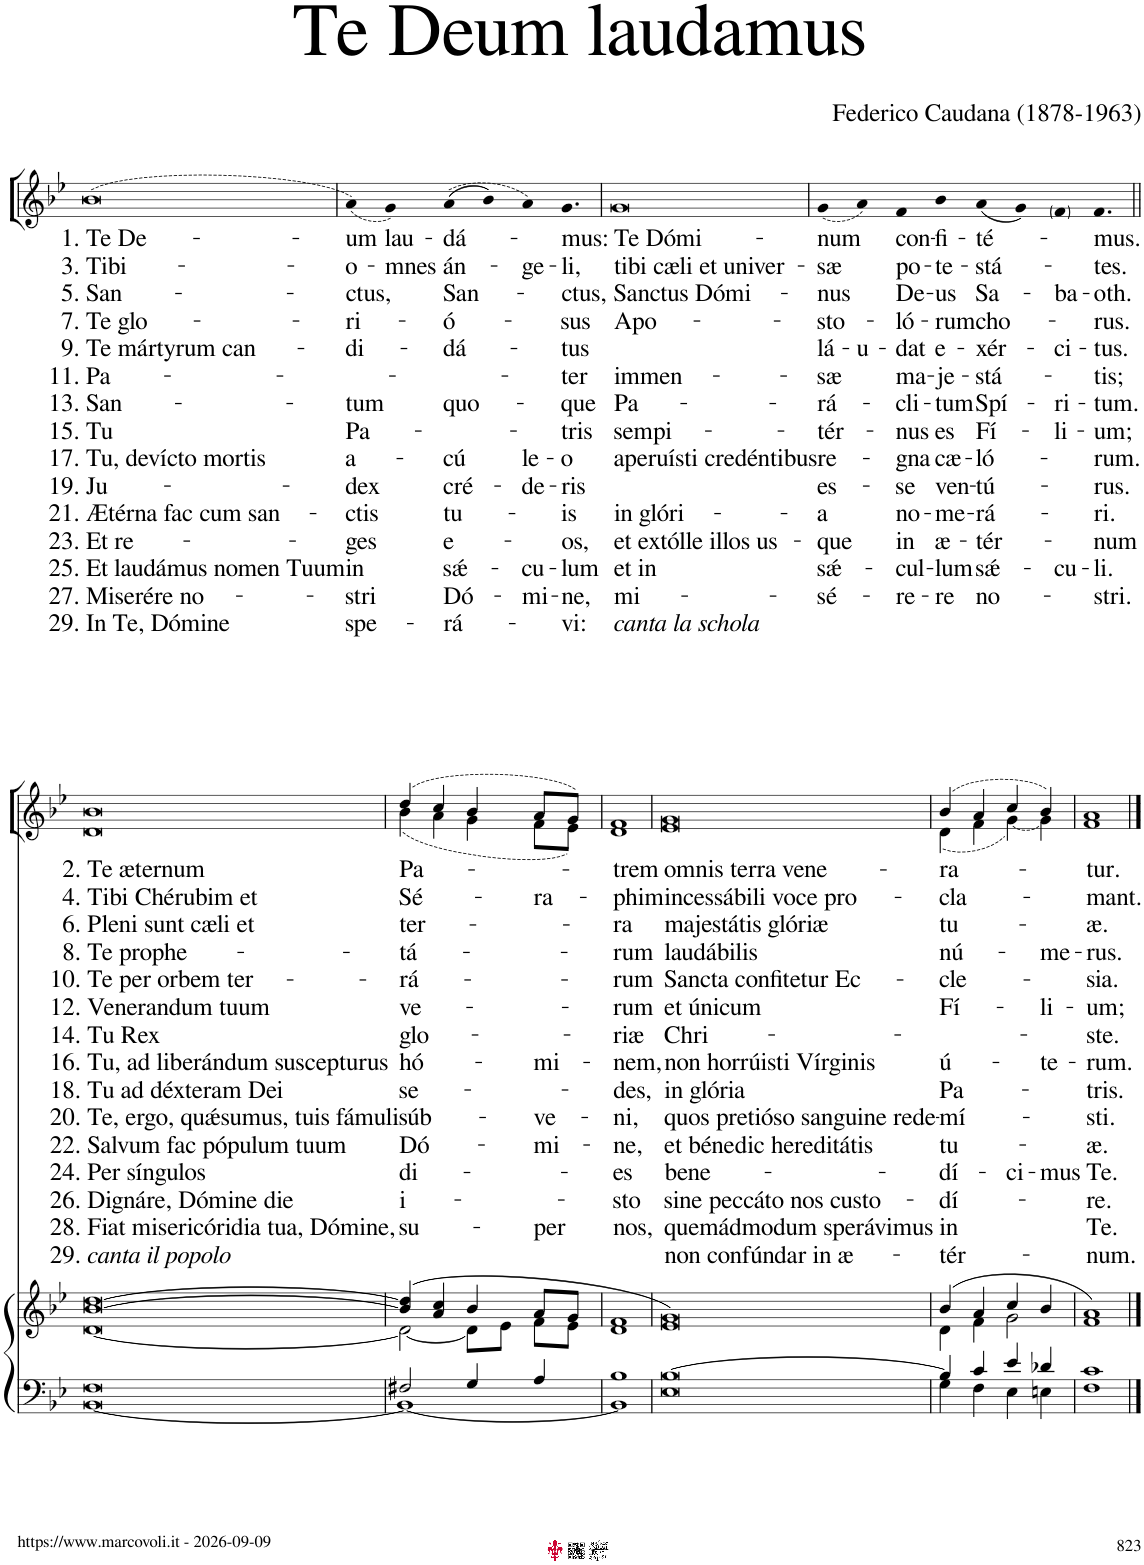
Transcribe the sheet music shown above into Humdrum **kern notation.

**kern	**kern	**kern	**text	**text	**text	**text	**text	**text	**text	**text	**text	**text	**text	**text	**text	**text	**text
*part2	*part2	*part1	*part1	*part1	*part1	*part1	*part1	*part1	*part1	*part1	*part1	*part1	*part1	*part1	*part1	*part1	*part1
*staff3	*staff2	*staff1	*staff1	*staff1	*staff1	*staff1	*staff1	*staff1	*staff1	*staff1	*staff1	*staff1	*staff1	*staff1	*staff1	*staff1	*staff1
*I"Organo	*	*I"Soprano	*	*	*	*	*	*	*	*	*	*	*	*	*	*	*
*stria5	*stria5	*	*	*	*	*	*	*	*	*	*	*	*	*	*	*	*
*clefF4	*clefG2	*clefG2	*	*	*	*	*	*	*	*	*	*	*	*	*	*	*
*k[b-e-]	*k[b-e-]	*k[b-e-]	*	*	*	*	*	*	*	*	*	*	*	*	*	*	*
=1	=1	=1	=1	=1	=1	=1	=1	=1	=1	=1	=1	=1	=1	=1	=1	=1	=1
!	!	!	!LO:LY:b	!LO:LY:b	!LO:LY:b	!LO:LY:b	!LO:LY:b	!LO:LY:b	!LO:LY:b	!LO:LY:b	!LO:LY:b	!LO:LY:b	!LO:LY:b	!LO:LY:b	!LO:LY:b	!LO:LY:b	!LO:LY:b
1r	1r	([1b-	1. Te De-	3. Tibi	5. San-	7. Te glo-	9. Te mártyrum can-	11. Pa-	13. San-	15. Tu	17. Tu, devícto mortis	19. Ju-	21. Ætérna fac cum san-	23. Et re-	25. Et laudámus nomen Tuum	27. Miserére no-	29. In Te, Dómine
=2	=2	=2	=2	=2	=2	=2	=2	=2	=2	=2	=2	=2	=2	=2	=2	=2	=2
!	!	!	!LO:LY:b	!LO:LY:b	!LO:LY:b	!LO:LY:b	!LO:LY:b	!	!LO:LY:b	!LO:LY:b	!LO:LY:b	!LO:LY:b	!LO:LY:b	!LO:LY:b	!LO:LY:b	!LO:LY:b	!LO:LY:b
1r	1r	(8a)	-um	o-	-ctus,	-ri-	-di-	.	-tum	Pa-	a-	-dex	-ctis	-ges	in	-stri	spe-
.	.	1b-]	.	.	.	.	.	.	.	.	.	.	.	.	.	.	.
1r	1ryy	.	.	.	.	.	.	.	.	.	.	.	.	.	.	.	.
!	!	!	!LO:LY:b	!LO:LY:b	!	!	!	!	!	!	!	!	!	!	!	!	!
.	.	8g)	lau-	-mnes	.	.	.	.	.	.	.	.	.	.	.	.	.
!	!	!	!LO:LY:b	!LO:LY:b	!LO:LY:b	!LO:LY:b	!LO:LY:b	!	!LO:LY:b	!	!LO:LY:b	!LO:LY:b	!LO:LY:b	!LO:LY:b	!LO:LY:b	!LO:LY:b	!LO:LY:b
.	.	((8a	-dá-	án-	San-	-ó-	-dá-	.	quo-	.	-cú	cré-	tu-	e-	sǽ-	Dó-	-rá-
.	.	8b-)	.	.	.	.	.	.	.	.	.	.	.	.	.	.	.
!	!	!	!	!LO:LY:b	!	!	!	!	!	!	!LO:LY:b	!LO:LY:b	!	!	!LO:LY:b	!LO:LY:b	!
.	.	8a)	.	-ge-	.	.	.	.	.	.	le-	-de-	.	.	-cu-	-mi-	.
!	!	!	!LO:LY:b	!LO:LY:b	!LO:LY:b	!LO:LY:b	!LO:LY:b	!LO:LY:b	!LO:LY:b	!LO:LY:b	!LO:LY:b	!LO:LY:b	!LO:LY:b	!LO:LY:b	!LO:LY:b	!LO:LY:b	!LO:LY:b
.	.	4.g	-mus:	-li,	-ctus,	-sus	-tus	-ter	-que	tris	-o	-ris	-is	-os,	-lum	-ne,	-vi:
=3	=3	=3	=3	=3	=3	=3	=3	=3	=3	=3	=3	=3	=3	=3	=3	=3	=3
*	*^	*	*	*	*	*	*	*	*	*	*	*	*	*	*	*	*
!	!	!	!	!LO:LY:b	!LO:LY:b	!LO:LY:b	!LO:LY:b	!	!LO:LY:b	!LO:LY:b	!LO:LY:b	!LO:LY:b	!	!LO:LY:b	!LO:LY:b	!LO:LY:b	!LO:LY:b	!LO:LY:b
1r	1r	2r	[1g	Te Dómi-	tibi cæli et univer-	Sanctus Dómi-	Apo-	.	immen-	Pa-	sempi-	aperuísti credéntibus	.	in glóri-	et extólle illos us-	et in	mi-	canta la schola
.	.	2r	.	.	.	.	.	.	.	.	.	.	.	.	.	.	.	.
1ryy	1ryy	2r	1ryy	.	.	.	.	.	.	.	.	.	.	.	.	.	.	.
.	.	2r	.	.	.	.	.	.	.	.	.	.	.	.	.	.	.	.
=4	=4	=4	=4	=4	=4	=4	=4	=4	=4	=4	=4	=4	=4	=4	=4	=4	=4	=4
!	!	!	!	!LO:LY:b	!LO:LY:b	!LO:LY:b	!LO:LY:b	!LO:LY:b	!LO:LY:b	!LO:LY:b	!LO:LY:b	!LO:LY:b	!LO:LY:b	!LO:LY:b	!LO:LY:b	!LO:LY:b	!LO:LY:b	!
*	*v	*v	*	*	*	*	*	*	*	*	*	*	*	*	*	*	*	*
1r	1r	(8g	-num	-sæ	-nus	-sto-	lá-	-sæ	-rá-	-tér-	re-	es-	-a	-que	sǽ-	-sé-	.
.	.	1g]	.	.	.	.	.	.	.	.	.	.	.	.	.	.	.
1r	1ryy	.	.	.	.	.	.	.	.	.	.	.	.	.	.	.	.
!	!	!	!	!	!	!	!LO:LY:b	!	!	!	!	!	!	!	!	!	!
.	.	8a)	.	.	.	.	-u-	.	.	.	.	.	.	.	.	.	.
!	!	!	!LO:LY:b	!LO:LY:b	!LO:LY:b	!LO:LY:b	!LO:LY:b	!LO:LY:b	!LO:LY:b	!LO:LY:b	!LO:LY:b	!LO:LY:b	!LO:LY:b	!LO:LY:b	!LO:LY:b	!LO:LY:b	!
.	.	8f	con-	po-	De-	-ló-	-dat	ma-	-cli-	-nus	-gna	-se	no-	in	cul-	-re-	.
!	!	!	!LO:LY:b	!LO:LY:b	!LO:LY:b	!LO:LY:b	!LO:LY:b	!LO:LY:b	!LO:LY:b	!LO:LY:b	!LO:LY:b	!LO:LY:b	!LO:LY:b	!LO:LY:b	!LO:LY:b	!LO:LY:b	!
.	.	8b-	-fi-	-te-	-us	-rum	e-	-je-	-tum	es	cæ-	ven-	-me-	æ-	-lum	-re	.
!	!	!	!LO:LY:b	!LO:LY:b	!LO:LY:b	!LO:LY:b	!LO:LY:b	!LO:LY:b	!LO:LY:b	!LO:LY:b	!LO:LY:b	!LO:LY:b	!LO:LY:b	!LO:LY:b	!LO:LY:b	!LO:LY:b	!
.	.	(8a	-té-	-stá-	Sa-	cho-	-xér-	-stá-	Spí-	Fí-	-ló-	-tú-	-rá-	-tér-	sǽ-	no-	.
.	.	8g)	.	.	.	.	.	.	.	.	.	.	.	.	.	.	.
!	!	!LO:N:head=solid	!	!	!LO:LY:b	!	!LO:LY:b	!	!LO:LY:b	!LO:LY:b	!	!	!	!	!LO:LY:b	!	!
.	.	8f	.	.	-ba-	.	-ci-	.	-ri-	-li-	.	.	.	.	-cu-	.	.
!	!	!	!LO:LY:b	!LO:LY:b	!LO:LY:b	!LO:LY:b	!LO:LY:b	!LO:LY:b	!LO:LY:b	!LO:LY:b	!LO:LY:b	!LO:LY:b	!LO:LY:b	!LO:LY:b	!LO:LY:b	!LO:LY:b	!
.	.	[8f	-mus.	-tes.	-oth.	-rus.	-tus.	-tis;	-tum.	-um;	-rum.	-rus.	-ri.	-num	-li.	-stri.	.
!!LO:LB:g=z
=5||	=5||	=5||	=5||	=5||	=5||	=5||	=5||	=5||	=5||	=5||	=5||	=5||	=5||	=5||	=5||	=5||	=5||
*^	*^	*	*	*	*	*	*	*	*	*	*	*	*	*	*	*	*
!	!	!	!	!	!LO:LY:b	!LO:LY:b	!LO:LY:b	!LO:LY:b	!LO:LY:b	!LO:LY:b	!LO:LY:b	!LO:LY:b	!LO:LY:b	!LO:LY:b	!LO:LY:b	!LO:LY:b	!LO:LY:b	!LO:LY:b	!LO:LY:b
*	*	*	*	*^	*	*	*	*	*	*	*	*	*	*	*	*	*	*	*
[1F	[1BB-	[1b- [1dd	[1d	[1b-	[1d	2. Te æternum	4. Tibi Chérubim et	6. Pleni sunt cæli et	8. Te prophe-	10. Te per orbem ter-	12. Venerandum tuum	14. Tu Rex	16. Tu, ad liberándum suscepturus	18. Tu ad déxteram Dei	20. Te, ergo, quǽsumus, tuis fámuli	22. Salvum fac pópulum tuum	24. Per síngulos	26. Dignáre, Dómine die	28. Fiat misericóridia tua, Dómine,	29. canta il popolo
4r	4ryy	4ryy	4ryy	4f]	4ryy	.	.	.	.	.	.	.	.	.	.	.	.	.	.	.
=6	=6	=6	=6	=6	=6	=6	=6	=6	=6	=6	=6	=6	=6	=6	=6	=6	=6	=6	=6	=6
!	!	!	!	!	!	!LO:LY:b	!LO:LY:b	!LO:LY:b	!LO:LY:b	!LO:LY:b	!LO:LY:b	!LO:LY:b	!LO:LY:b	!LO:LY:b	!LO:LY:b	!LO:LY:b	!LO:LY:b	!LO:LY:b	!LO:LY:b	!
2F#X/	1BB-_	(4b-/] 4dd/]	2d\_	(4dd/	(4b-\	Pa-	Sé-	ter-	-tá-	-rá-	ve-	glo-	hó-	se-	súb-	Dó-	di-	i-	su-	.
.	.	1b-_ 1dd_	.	1b-]	1d]	.	.	.	.	.	.	.	.	.	.	.	.	.	.	.
1F]	.	.	1d_	.	.	.	.	.	.	.	.	.	.	.	.	.	.	.	.	.
.	1BB-_	.	.	.	.	.	.	.	.	.	.	.	.	.	.	.	.	.	.	.
.	.	4a/ 4cc/	.	4cc/	4a\	.	.	.	.	.	.	.	.	.	.	.	.	.	.	.
4G/	.	4b-/	8d\L]	4b-/	4g\	.	.	.	.	.	.	.	.	.	.	.	.	.	.	.
.	.	.	8e-\J	.	.	.	.	.	.	.	.	.	.	.	.	.	.	.	.	.
!	!	!	!	!	!	!	!LO:LY:b	!	!	!	!	!	!LO:LY:b	!	!LO:LY:b	!LO:LY:b	!	!	!LO:LY:b	!
4A/	.	8a/L	8f\L	8a/L	8f\L	.	-ra-	.	.	.	.	.	mi-	.	-ve-	-mi-	.	.	per	.
.	.	8g/J	8e-\J	8g/J)	8e-\J)	.	.	.	.	.	.	.	.	.	.	.	.	.	.	.
=7	=7	=7	=7	=7	=7	=7	=7	=7	=7	=7	=7	=7	=7	=7	=7	=7	=7	=7	=7	=7
!	!	!	!	!	!	!LO:LY:b	!LO:LY:b	!LO:LY:b	!LO:LY:b	!LO:LY:b	!LO:LY:b	!LO:LY:b	!LO:LY:b	!LO:LY:b	!LO:LY:b	!LO:LY:b	!LO:LY:b	!LO:LY:b	!LO:LY:b	!
1B-	1BB-]	1f	1d	1f	1d	-trem	-phim	-ra	-rum	-rum	-rum	-riæ	-nem,	-des,	-ni,	-ne,	-es	-sto	nos,	.
=8	=8	=8	=8	=8	=8	=8	=8	=8	=8	=8	=8	=8	=8	=8	=8	=8	=8	=8	=8	=8
!	!	!	!	!	!	!LO:LY:b	!LO:LY:b	!LO:LY:b	!LO:LY:b	!LO:LY:b	!LO:LY:b	!LO:LY:b	!LO:LY:b	!LO:LY:b	!LO:LY:b	!LO:LY:b	!LO:LY:b	!LO:LY:b	!LO:LY:b	!LO:LY:b
[1B-	[1E-	[1g)	[1e-	[1g	[1e-	omnis terra vene-	incessábili voce pro-	majestátis glóriæ	laudábilis	Sancta confitetur Ec-	et únicum	Chri-	non horrúisti Vírginis	in glória	quos pretióso sanguine rede-	et bénedic hereditátis	bene-	sine peccáto nos custo-	quemádmodum sperávimus	non confúndar in æ-
=9	=9	=9	=9	=9	=9	=9	=9	=9	=9	=9	=9	=9	=9	=9	=9	=9	=9	=9	=9	=9
!	!	!	!	!	!	!LO:LY:b	!LO:LY:b	!LO:LY:b	!LO:LY:b	!LO:LY:b	!LO:LY:b	!	!LO:LY:b	!LO:LY:b	!LO:LY:b	!LO:LY:b	!LO:LY:b	!LO:LY:b	!LO:LY:b	!LO:LY:b
4B-/]	4G\	(4b-/	4d\	(4b-/	(4d\	-ra-	-cla-	tu-	nú-	-cle-	Fí-	.	ú-	Pa-	-mí-	tu-	-dí-	-dí-	in	-tér-
1B-_	1E-]	1g]	1e-]	1g]	1e-]	.	.	.	.	.	.	.	.	.	.	.	.	.	.	.
4c/	4F\	4a/	4f\	4a/	4f\	.	.	.	.	.	.	.	.	.	.	.	.	.	.	.
!	!	!	!	!	!LO:T:dash	!	!	!	!	!	!	!	!	!	!	!	!LO:LY:b	!	!	!
4e-/	4E-\	4cc/	2g\	4cc/	[4g\)	.	.	.	.	.	.	.	.	.	.	.	-ci-	.	.	.
!	!	!	!	!	!	!	!	!	!LO:LY:b	!	!LO:LY:b	!	!LO:LY:b	!	!	!	!LO:LY:b	!	!	!
4d-X/	4En\	4b-/	.	4b-/)	4g\]	.	.	.	me-	.	li-	.	te-	.	.	.	-mus	.	.	.
=10	=10	=10	=10	=10	=10	=10	=10	=10	=10	=10	=10	=10	=10	=10	=10	=10	=10	=10	=10	=10
!	!	!	!	!	!	!LO:LY:b	!LO:LY:b	!LO:LY:b	!LO:LY:b	!LO:LY:b	!LO:LY:b	!LO:LY:b	!LO:LY:b	!LO:LY:b	!LO:LY:b	!LO:LY:b	!LO:LY:b	!LO:LY:b	!LO:LY:b	!LO:LY:b
1c	1F	1a)	1f	1a	1f	-tur.	-mant.	-æ.	-rus.	-sia.	-um;	-ste.	-rum.	-tris.	-sti.	-æ.	Te.	-re.	Te.	-num.
*v	*v	*	*	*v	*v	*	*	*	*	*	*	*	*	*	*	*	*	*	*	*
*	*v	*v	*	*	*	*	*	*	*	*	*	*	*	*	*	*	*	*
==	==	==	==	==	==	==	==	==	==	==	==	==	==	==	==	==	==
*-	*-	*-	*-	*-	*-	*-	*-	*-	*-	*-	*-	*-	*-	*-	*-	*-	*-
